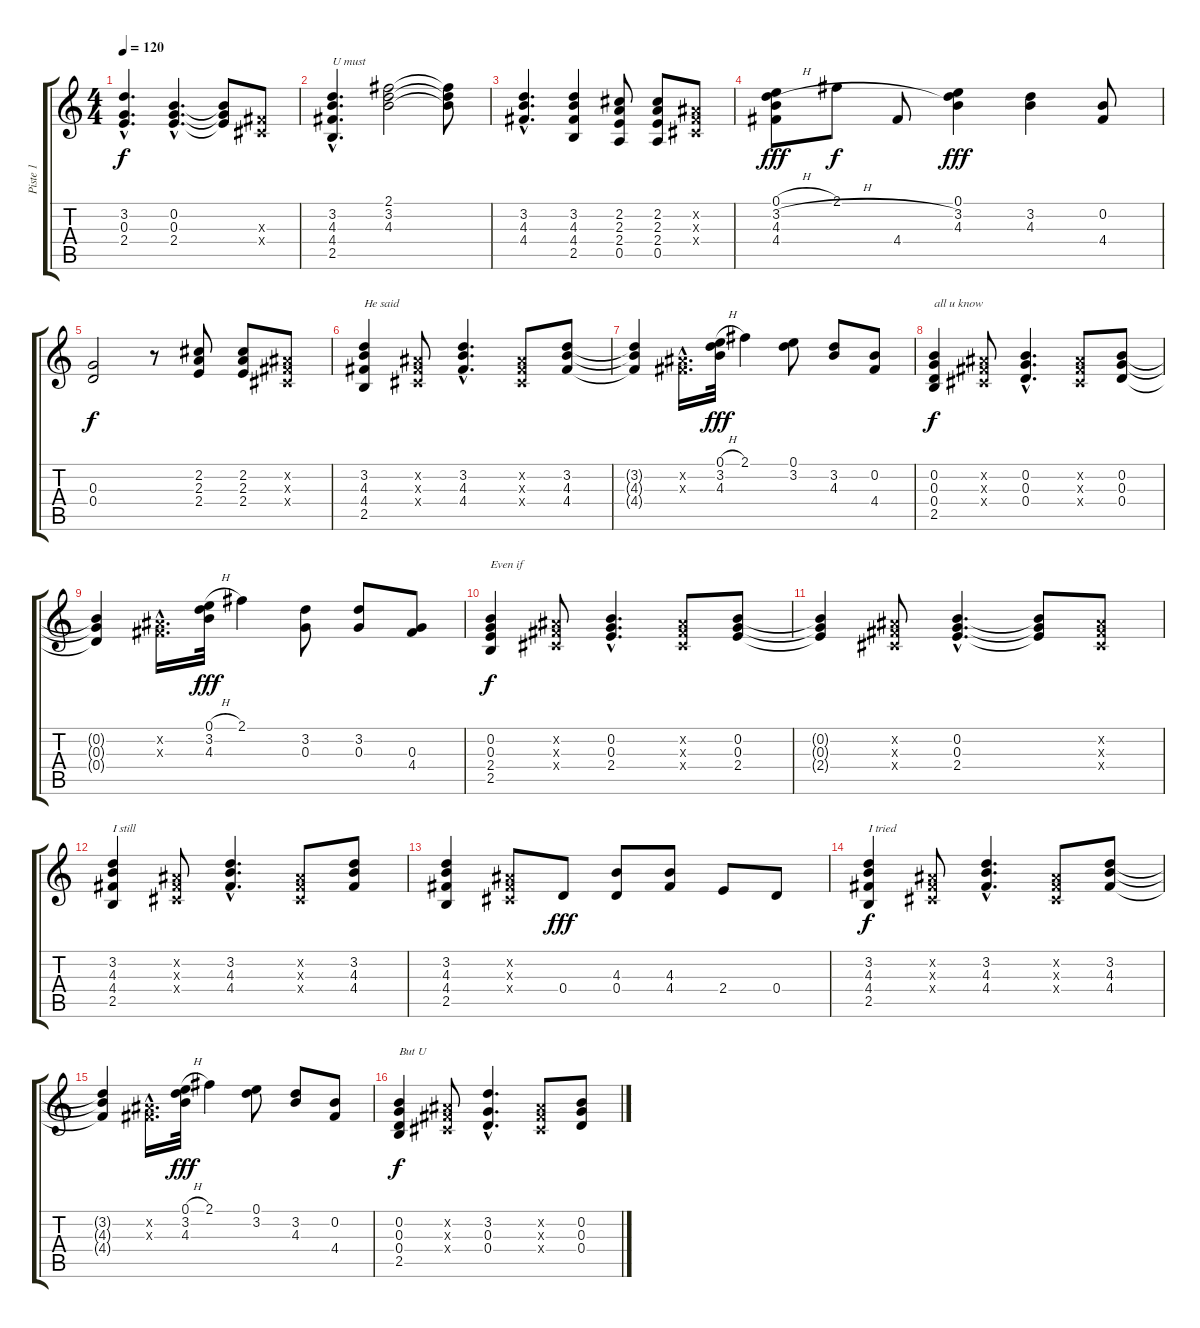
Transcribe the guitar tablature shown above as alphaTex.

\track ("Piste 1" "Piste 1") {instrument acousticguitarsteel}
\staff {score tabs}
\tuning (E4 B3 G3 D3 A2 E2) {hide}
\ts (4 4)
\tempo 120
\clef g2
\ks c
(3.2{hac t} 0.3{hac t} 2.4{hac t}).4{d dy f} (0.2{hac} 0.3{hac} 2.4{hac}).4{d} (0.2{t} 0.3{t} 2.4{t}).8 (-1.3{x} -1.4{x}).8 |
(3.2{hac} 4.3{hac} 4.4{hac} 2.5{hac}).4{d txt "U must"} (2.1 3.2 4.3).2 (2.1{t} 3.2{t} 4.3{t}).8 |
(3.2{hac} 4.3{hac} 4.4{hac}).4{d} (3.2 4.3 4.4 2.5).4 (2.2 2.3 2.4 0.5).8{volume 10} (2.2 2.3 2.4 0.5).8 (-1.2{x} -1.3{x} -1.4{x}).8 |
(0.1{h} 3.2{h} 4.3 4.4).8{dy fff} 2.1.8{dy f} 4.4.8 (0.1 3.2 4.3).4{dy fff} (3.2 4.3).4 (0.2 4.4).8 |
(0.3 0.4).2{dy f} r.8 (2.2 2.3 2.4).8 (2.2 2.3 2.4).8 (-1.2{x} -1.3{x} -1.4{x}).8 |
(3.2 4.3 4.4 2.5).4{txt "He said"} (-1.2{x} -1.3{x} -1.4{x}).8 (3.2{hac} 4.3{hac} 4.4{hac}).4{d} (-1.2{x} -1.3{x} -1.4{x}).8 (3.2 4.3 4.4).8 |
(3.2{t} 4.3{t} 4.4{t}).4 (-1.2{hac x} -1.3{hac x}).16{d} (0.1{h} 3.2 4.3).32{dy fff} 2.1.4 (0.1 3.2).8 (3.2 4.3).8 (0.2 4.4).8 |
(0.2 0.3 0.4 2.5).4{txt "all u know" dy f} (-1.2{x} -1.3{x} -1.4{x}).8 (0.2{hac} 0.3{hac} 0.4{hac}).4{d} (-1.2{x} -1.3{x} -1.4{x}).8 (0.2 0.3 0.4).8 |
(0.2{t} 0.3{t} 0.4{t}).4 (-1.2{hac x} -1.3{hac x}).16{d} (0.1{h} 3.2 4.3).32{dy fff} 2.1.4 (3.2 0.3).8 (3.2 0.3).8 (0.3 4.4).8 |
(0.2 0.3 2.4 2.5).4{txt "Even if" dy f} (-1.2{x} -1.3{x} -1.4{x}).8 (0.2{hac} 0.3{hac} 2.4{hac}).4{d} (-1.2{x} -1.3{x} -1.4{x}).8 (0.2 0.3 2.4).8 |
(0.2{t} 0.3{t} 2.4{t}).4 (-1.2{x} -1.3{x} -1.4{x}).8 (0.2{hac} 0.3{hac} 2.4{hac}).4{d} (0.2{t} 0.3{t} 2.4{t}).8 (-1.2{x} -1.3{x} -1.4{x}).8 |
(3.2 4.3 4.4 2.5).4{txt "I still"} (-1.2{x} -1.3{x} -1.4{x}).8 (3.2{hac} 4.3{hac} 4.4{hac}).4{d} (-1.2{x} -1.3{x} -1.4{x}).8 (3.2 4.3 4.4).8 |
(3.2 4.3 4.4 2.5).4 (-1.2{x} -1.3{x} -1.4{x}).8 0.4.8{dy fff} (4.3 0.4).8 (4.3 4.4).8 2.4.8 0.4.8 |
(3.2 4.3 4.4 2.5).4{txt "I tried" dy f} (-1.2{x} -1.3{x} -1.4{x}).8 (3.2{hac} 4.3{hac} 4.4{hac}).4{d} (-1.2{x} -1.3{x} -1.4{x}).8 (3.2 4.3 4.4).8 |
(3.2{t} 4.3{t} 4.4{t}).4 (-1.2{hac x} -1.3{hac x}).16{d} (0.1{h} 3.2 4.3).32{dy fff} 2.1.4 (0.1 3.2).8 (3.2 4.3).8 (0.2 4.4).8 |
(0.2 0.3 0.4 2.5).4{txt "But U" dy f} (-1.2{x} -1.3{x} -1.4{x}).8 (3.2{hac} 0.3{hac} 0.4{hac}).4{d} (-1.2{x} -1.3{x} -1.4{x}).8 (0.2 0.3 0.4).8
